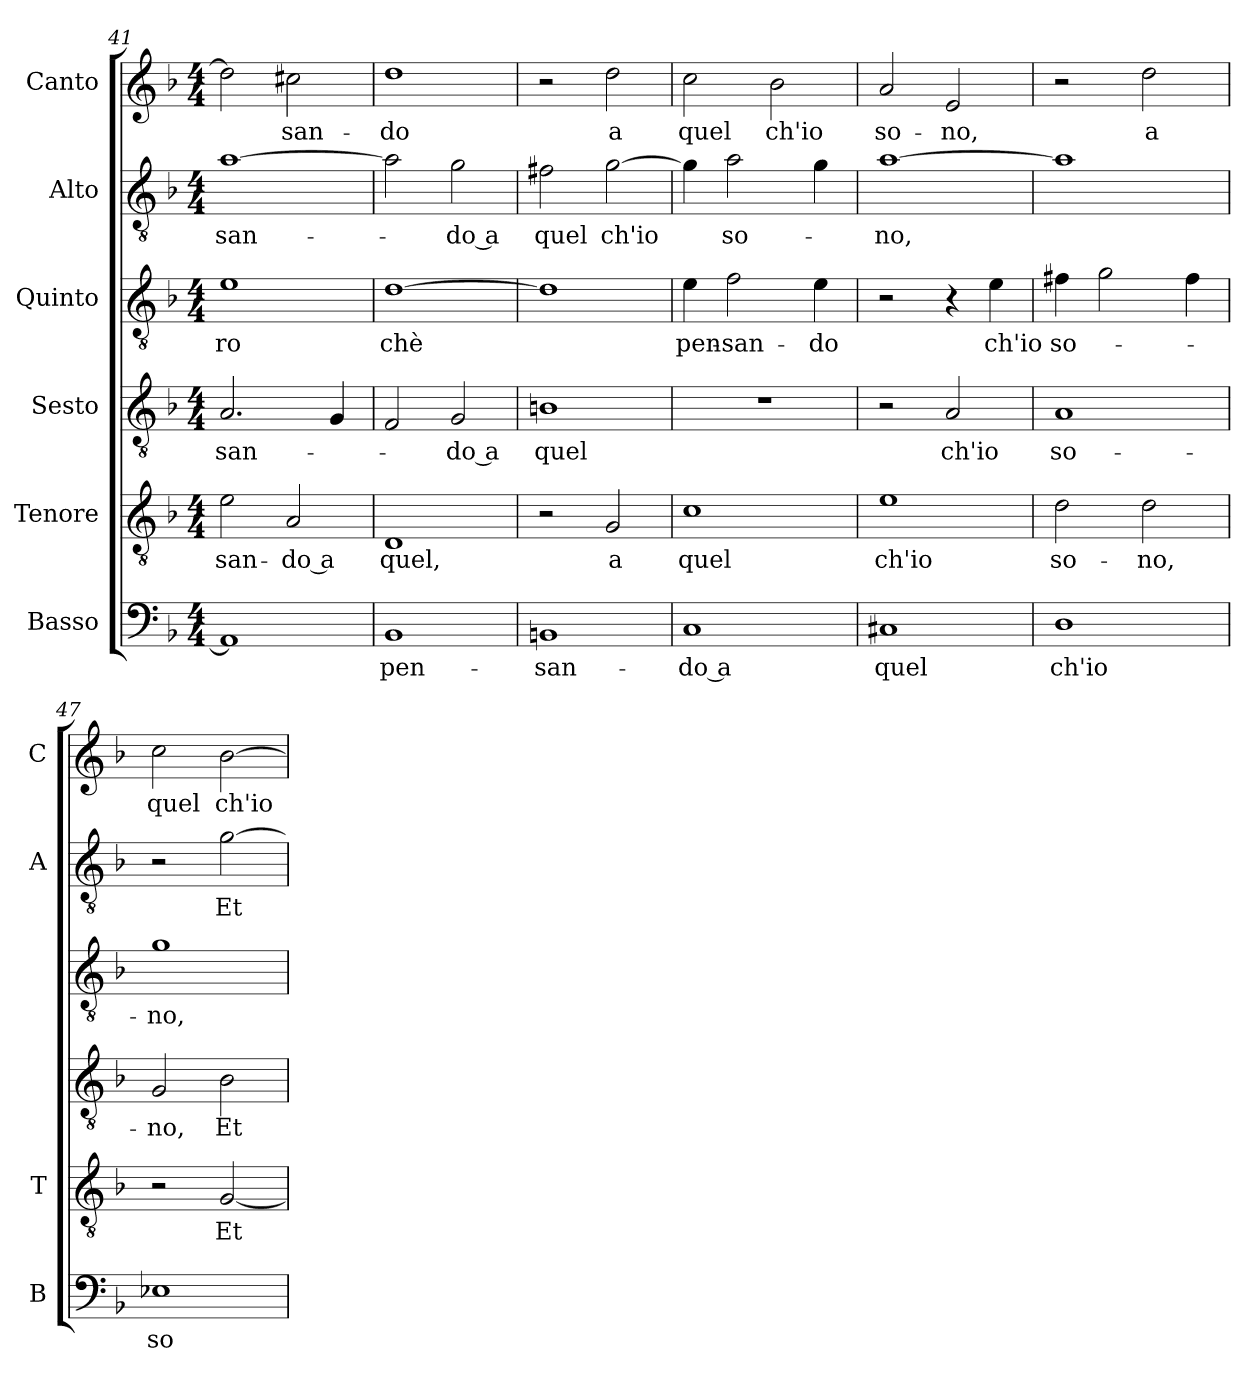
**kern	**text	**kern	**text	**kern	**text	**kern	**text	**kern	**text	**kern	**text
*part6	*part6	*part5	*part5	*part4	*part4	*part3	*part3	*part2	*part2	*part1	*part1
*staff6	*staff6	*staff5	*staff5	*staff4	*staff4	*staff3	*staff3	*staff2	*staff2	*staff1	*staff1
*I"Basso	*	*I"Tenore	*	*I"Sesto	*	*I"Quinto	*	*I"Alto	*	*I"Canto	*
*I'B	*	*I'T	*	*	*	*	*	*I'A	*	*I'C	*
*clefF4	*	*clefGv2	*	*clefGv2	*	*clefGv2	*	*clefGv2	*	*clefG2	*
*k[b-]	*	*k[b-]	*	*k[b-]	*	*k[b-]	*	*k[b-]	*	*k[b-]	*
*F:	*	*F:	*	*F:	*	*F:	*	*F:	*	*F:	*
*M4/4	*	*M4/4	*	*M4/4	*	*M4/4	*	*M4/4	*	*M4/4	*
=41	=41	=41	=41	=41	=41	=41	=41	=41	=41	=41	=41
!	!	!	!LO:LY:b	!	!	!	!	!	!	!	!
!	!	!	!	!	!LO:LY:b	!	!	!	!	!	!
!	!	!	!	!	!	!	!LO:LY:b	!	!	!	!
!	!	!	!	!	!	!	!	!	!LO:LY:b	!	!
1AA]	.	2e\	-san-	2.A/	-san-	1e	-ro	[1a	-san-	2dd\]	.
!	!	!	!LO:LY:b	!	!	!	!	!	!	!	!
!	!	!	!	!	!	!	!	!	!	!	!LO:LY:b
.	.	2A/	-do a	.	.	.	.	.	.	2cc#X\	-san-
.	.	.	.	4G/	.	.	.	.	.	.	.
=42	=42	=42	=42	=42	=42	=42	=42	=42	=42	=42	=42
!	!LO:LY:b	!	!	!	!	!	!	!	!	!	!
!	!	!	!LO:LY:b	!	!	!	!	!	!	!	!
!	!	!	!	!	!	!	!LO:LY:b	!	!	!	!
!	!	!	!	!	!	!	!	!	!	!	!LO:LY:b
1BB-i	pen-	1D	quel,	2F/	.	[1d	chè	2a\]	.	1dd	-do
!	!	!	!	!	!LO:LY:b	!	!	!	!	!	!
!	!	!	!	!	!	!	!	!	!LO:LY:b	!	!
.	.	.	.	2G/	-do a	.	.	2g\	-do a	.	.
=43	=43	=43	=43	=43	=43	=43	=43	=43	=43	=43	=43
!	!LO:LY:b	!	!	!	!	!	!	!	!	!	!
!	!	!	!	!	!LO:LY:b	!	!	!	!	!	!
!	!	!	!	!	!	!	!	!	!LO:LY:b	!	!
1BBn	-san-	2r	.	1Bn	quel	1d]	.	2f#X\	quel	2r	.
!	!	!	!LO:LY:b	!	!	!	!	!	!	!	!
!	!	!	!	!	!	!	!	!	!LO:LY:b	!	!
!	!	!	!	!	!	!	!	!	!	!	!LO:LY:b
.	.	2G/	a	.	.	.	.	[2g\	ch'io	2dd\	a
=44	=44	=44	=44	=44	=44	=44	=44	=44	=44	=44	=44
!	!LO:LY:b	!	!	!	!	!	!	!	!	!	!
!	!	!	!LO:LY:b	!	!	!	!	!	!	!	!
!	!	!	!	!	!	!	!LO:LY:b	!	!	!	!
!	!	!	!	!	!	!	!	!	!	!	!LO:LY:b
1C	-do a	1c	quel	1r	.	4e\	pen-	4g\]	.	2cc\	quel
!	!	!	!	!	!	!	!LO:LY:b	!	!	!	!
!	!	!	!	!	!	!	!	!	!LO:LY:b	!	!
.	.	.	.	.	.	2f\	-san-	2a\	so-	.	.
!	!	!	!	!	!	!	!	!	!	!	!LO:LY:b
.	.	.	.	.	.	.	.	.	.	2b-\	ch'io
!	!	!	!	!	!	!	!LO:LY:b	!	!	!	!
.	.	.	.	.	.	4e\	-do	4g\	.	.	.
=45	=45	=45	=45	=45	=45	=45	=45	=45	=45	=45	=45
!	!LO:LY:b	!	!	!	!	!	!	!	!	!	!
!	!	!	!LO:LY:b	!	!	!	!	!	!	!	!
!	!	!	!	!	!	!	!	!	!LO:LY:b	!	!
!	!	!	!	!	!	!	!	!	!	!	!LO:LY:b
1C#X	quel	1e	ch'io	2r	.	2r	.	[1a	-no,	2a/	so-
!	!	!	!	!	!LO:LY:b	!	!	!	!	!	!
!	!	!	!	!	!	!	!	!	!	!	!LO:LY:b
.	.	.	.	2A/	ch'io	4r	.	.	.	2e/	-no,
!	!	!	!	!	!	!	!LO:LY:b	!	!	!	!
.	.	.	.	.	.	4e\	ch'io	.	.	.	.
=46	=46	=46	=46	=46	=46	=46	=46	=46	=46	=46	=46
!	!LO:LY:b	!	!	!	!	!	!	!	!	!	!
!	!	!	!LO:LY:b	!	!	!	!	!	!	!	!
!	!	!	!	!	!LO:LY:b	!	!	!	!	!	!
!	!	!	!	!	!	!	!LO:LY:b	!	!	!	!
1D	ch'io	2d\	so-	1A	so-	4f#X\	so-	1a]	.	2r	.
.	.	.	.	.	.	2g\	.	.	.	.	.
!	!	!	!LO:LY:b	!	!	!	!	!	!	!	!
!	!	!	!	!	!	!	!	!	!	!	!LO:LY:b
.	.	2d\	-no,	.	.	.	.	.	.	2dd\	a
.	.	.	.	.	.	4f#\	.	.	.	.	.
=47	=47	=47	=47	=47	=47	=47	=47	=47	=47	=47	=47
!	!LO:LY:b	!	!	!	!	!	!	!	!	!	!
!	!	!	!	!	!LO:LY:b	!	!	!	!	!	!
!	!	!	!	!	!	!	!LO:LY:b	!	!	!	!
!	!	!	!	!	!	!	!	!	!	!	!LO:LY:b
1E-X	so-	2r	.	2G/	-no,	1g	-no,	2r	.	2cc\	quel
!	!	!	!LO:LY:b	!	!	!	!	!	!	!	!
!	!	!	!	!	!LO:LY:b	!	!	!	!	!	!
!	!	!	!	!	!	!	!	!	!LO:LY:b	!	!
!	!	!	!	!	!	!	!	!	!	!	!LO:LY:b
.	.	[2G/	Et	2B-\	Et	.	.	[2g\	Et	[2b-\	ch'io
=	=	=	=	=	=	=	=	=	=	=	=
*-	*-	*-	*-	*-	*-	*-	*-	*-	*-	*-	*-
